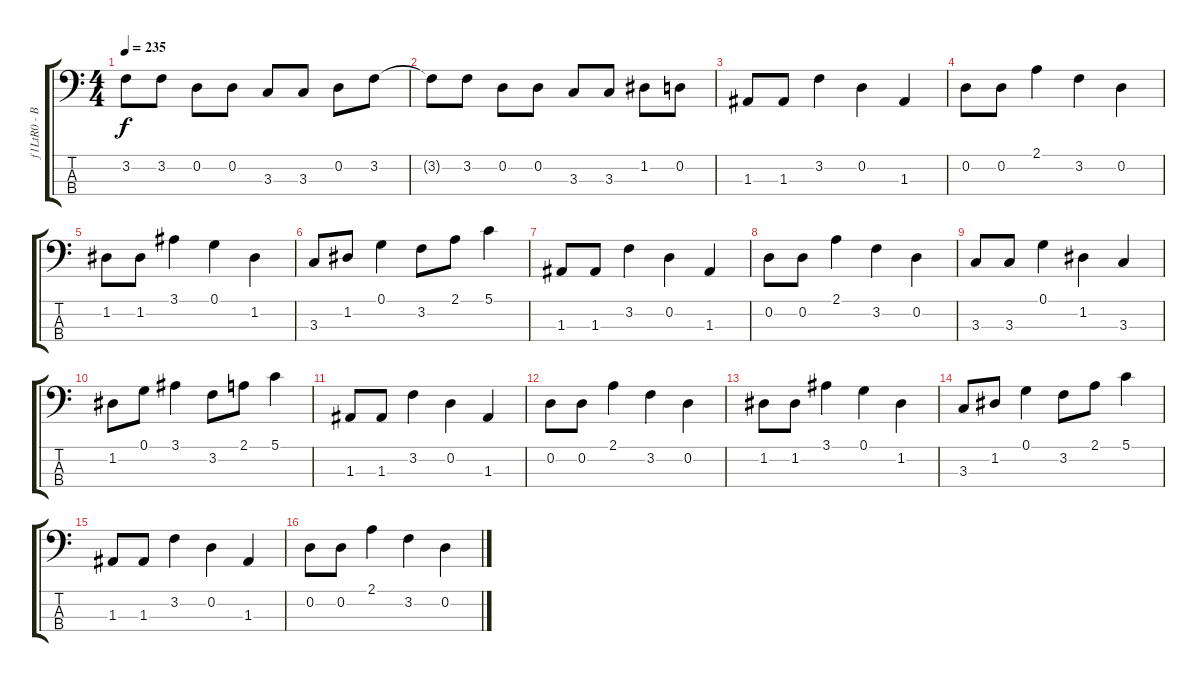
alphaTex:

\track ("f1LtR0 - Bass" "f1LtR0 - B") {instrument electricbassfinger}
\staff {score tabs}
\tuning (G2 D2 A1 Eb1) {hide}
\ts (4 4)
\tempo 235
\clef f4
\ks c
3.2.8{dy f} 3.2.8 0.2.8 0.2.8 3.3.8 3.3.8 0.2.8 3.2.8 |
3.2{t}.8 3.2.8 0.2.8 0.2.8 3.3.8 3.3.8 1.2.8 0.2.8 |
1.3.8 1.3.8 3.2.4 0.2.4 1.3.4 |
0.2.8 0.2.8 2.1.4 3.2.4 0.2.4 |
1.2.8 1.2.8 3.1.4 0.1.4 1.2.4 |
3.3.8 1.2.8 0.1.4 3.2.8 2.1.8 5.1.4 |
1.3.8 1.3.8 3.2.4 0.2.4 1.3.4 |
0.2.8 0.2.8 2.1.4 3.2.4 0.2.4 |
3.3.8 3.3.8 0.1.4 1.2.4 3.3.4 |
1.2.8 0.1.8 3.1.4 3.2.8 2.1.8 5.1.4 |
1.3.8 1.3.8 3.2.4 0.2.4 1.3.4 |
0.2.8 0.2.8 2.1.4 3.2.4 0.2.4 |
1.2.8 1.2.8 3.1.4 0.1.4 1.2.4 |
3.3.8 1.2.8 0.1.4 3.2.8 2.1.8 5.1.4 |
1.3.8 1.3.8 3.2.4 0.2.4 1.3.4 |
0.2.8 0.2.8 2.1.4 3.2.4 0.2.4
